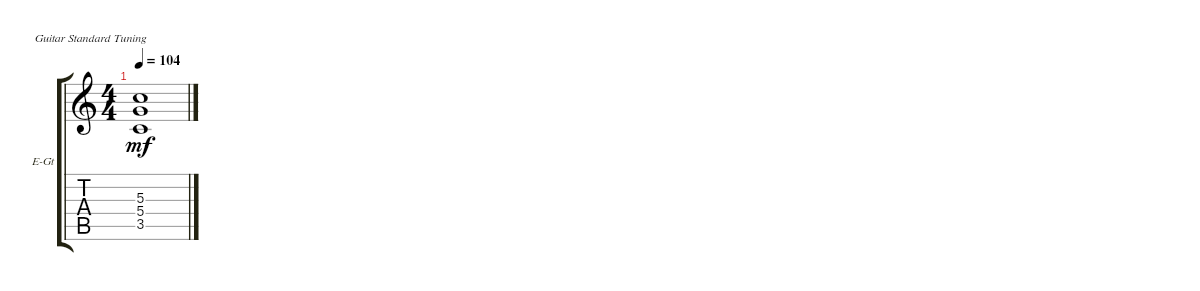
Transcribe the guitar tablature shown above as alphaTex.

\defaultSystemsLayout 4
\bracketExtendMode groupsimilarinstruments
\firstSystemTrackNameOrientation horizontal
\otherSystemsTrackNameOrientation horizontal
\track ("Electric Guitar" "E-Gt") {instrument overdrivenguitar}
\staff {score tabs}
\tuning (E4 B3 G3 D3 A2 E2)
\ts (4 4)
\tempo 104
\clef g2
\ks c
(3.5{t} 5.4{t} 5.3{t}).1{dy mf}
